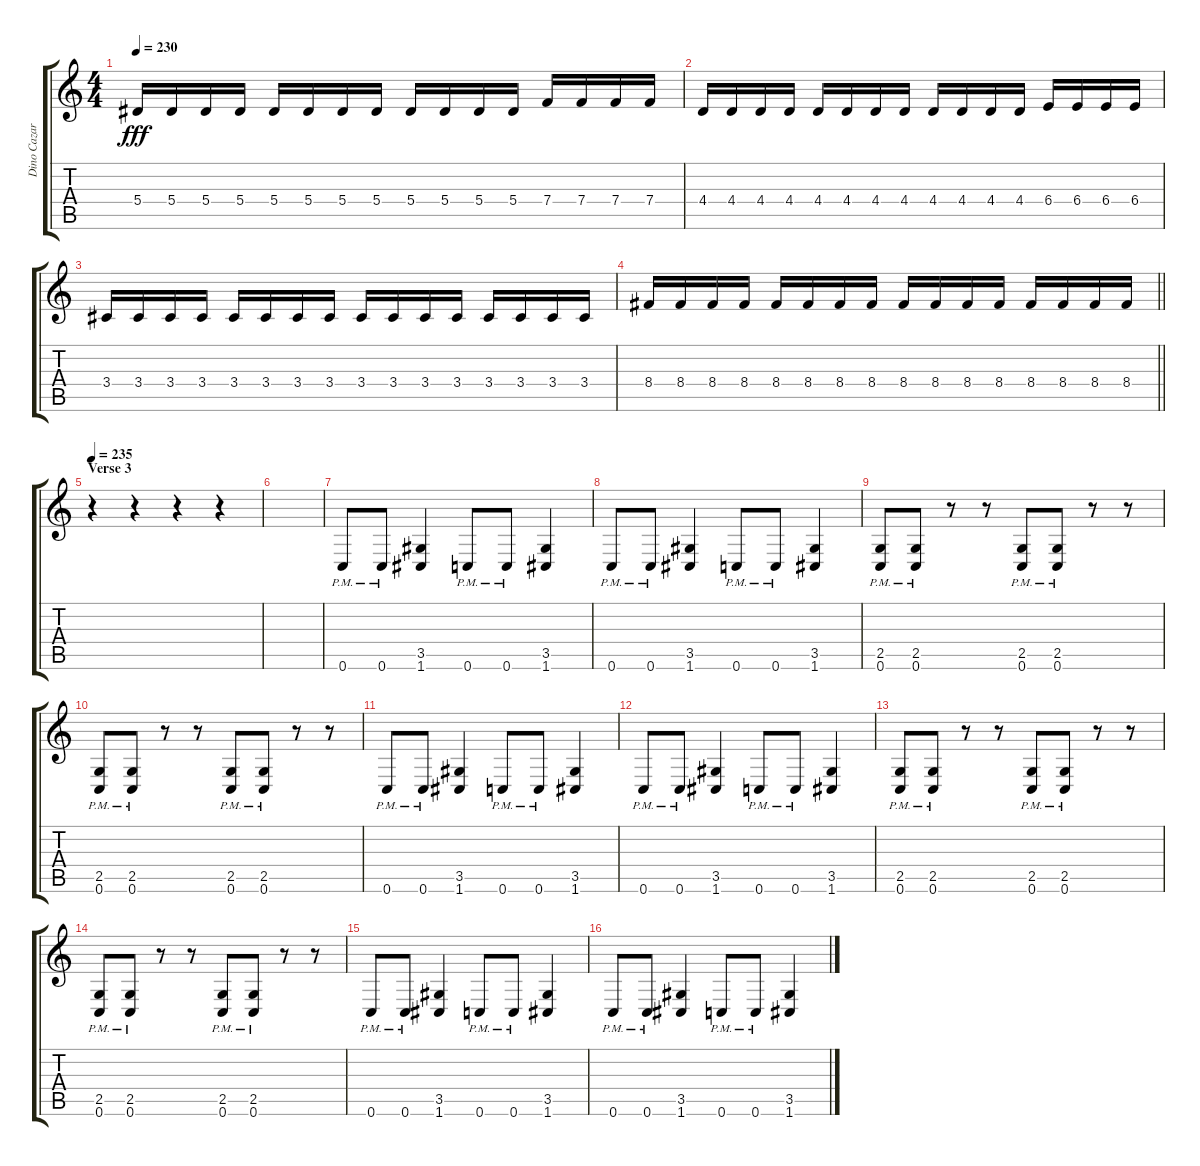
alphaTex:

\track ("Dino Cazares (Left)" "Dino Cazar") {instrument overdrivenguitar}
\staff {score tabs}
\tuning (C4 G3 Eb3 Bb2 F2 C2) {hide}
\ts (4 4)
\tempo 230
\clef g2
\ks c
5.4.16{dy fff volume 16 balance 8} 5.4.16 5.4.16 5.4.16 5.4.16 5.4.16 5.4.16 5.4.16 5.4.16 5.4.16 5.4.16 5.4.16 7.4.16 7.4.16 7.4.16 7.4.16 |
4.4.16 4.4.16 4.4.16 4.4.16 4.4.16 4.4.16 4.4.16 4.4.16 4.4.16 4.4.16 4.4.16 4.4.16 6.4.16 6.4.16 6.4.16 6.4.16 |
3.4.16 3.4.16 3.4.16 3.4.16 3.4.16 3.4.16 3.4.16 3.4.16 3.4.16 3.4.16 3.4.16 3.4.16 3.4.16 3.4.16 3.4.16 3.4.16 |
\barLineRight lightlight
8.4.16 8.4.16 8.4.16 8.4.16 8.4.16 8.4.16 8.4.16 8.4.16 8.4.16 8.4.16 8.4.16 8.4.16 8.4.16 8.4.16 8.4.16 8.4.16 |
\section ("" "Verse 3")
\tempo 235
r.4 r.4 r.4 r.4 |
|
0.6{pm}.8{volume 13 balance 0} 0.6{pm}.8 (3.5 1.6).4 0.6{pm}.8 0.6{pm}.8 (3.5 1.6).4 |
0.6{pm}.8 0.6{pm}.8 (3.5 1.6).4 0.6{pm}.8 0.6{pm}.8 (3.5 1.6).4 |
(2.5{pm} 0.6{pm}).8 (2.5{pm} 0.6{pm}).8 r.8 r.8 (2.5{pm} 0.6{pm}).8 (2.5{pm} 0.6{pm}).8 r.8 r.8 |
(2.5{pm} 0.6{pm}).8 (2.5{pm} 0.6{pm}).8 r.8 r.8 (2.5{pm} 0.6{pm}).8 (2.5{pm} 0.6{pm}).8 r.8 r.8 |
0.6{pm}.8 0.6{pm}.8 (3.5 1.6).4 0.6{pm}.8 0.6{pm}.8 (3.5 1.6).4 |
0.6{pm}.8 0.6{pm}.8 (3.5 1.6).4 0.6{pm}.8 0.6{pm}.8 (3.5 1.6).4 |
(2.5{pm} 0.6{pm}).8 (2.5{pm} 0.6{pm}).8 r.8 r.8 (2.5{pm} 0.6{pm}).8 (2.5{pm} 0.6{pm}).8 r.8 r.8 |
(2.5{pm} 0.6{pm}).8 (2.5{pm} 0.6{pm}).8 r.8 r.8 (2.5{pm} 0.6{pm}).8 (2.5{pm} 0.6{pm}).8 r.8 r.8 |
0.6{pm}.8 0.6{pm}.8 (3.5 1.6).4 0.6{pm}.8 0.6{pm}.8 (3.5 1.6).4 |
0.6{pm}.8 0.6{pm}.8 (3.5 1.6).4 0.6{pm}.8 0.6{pm}.8 (3.5 1.6).4
